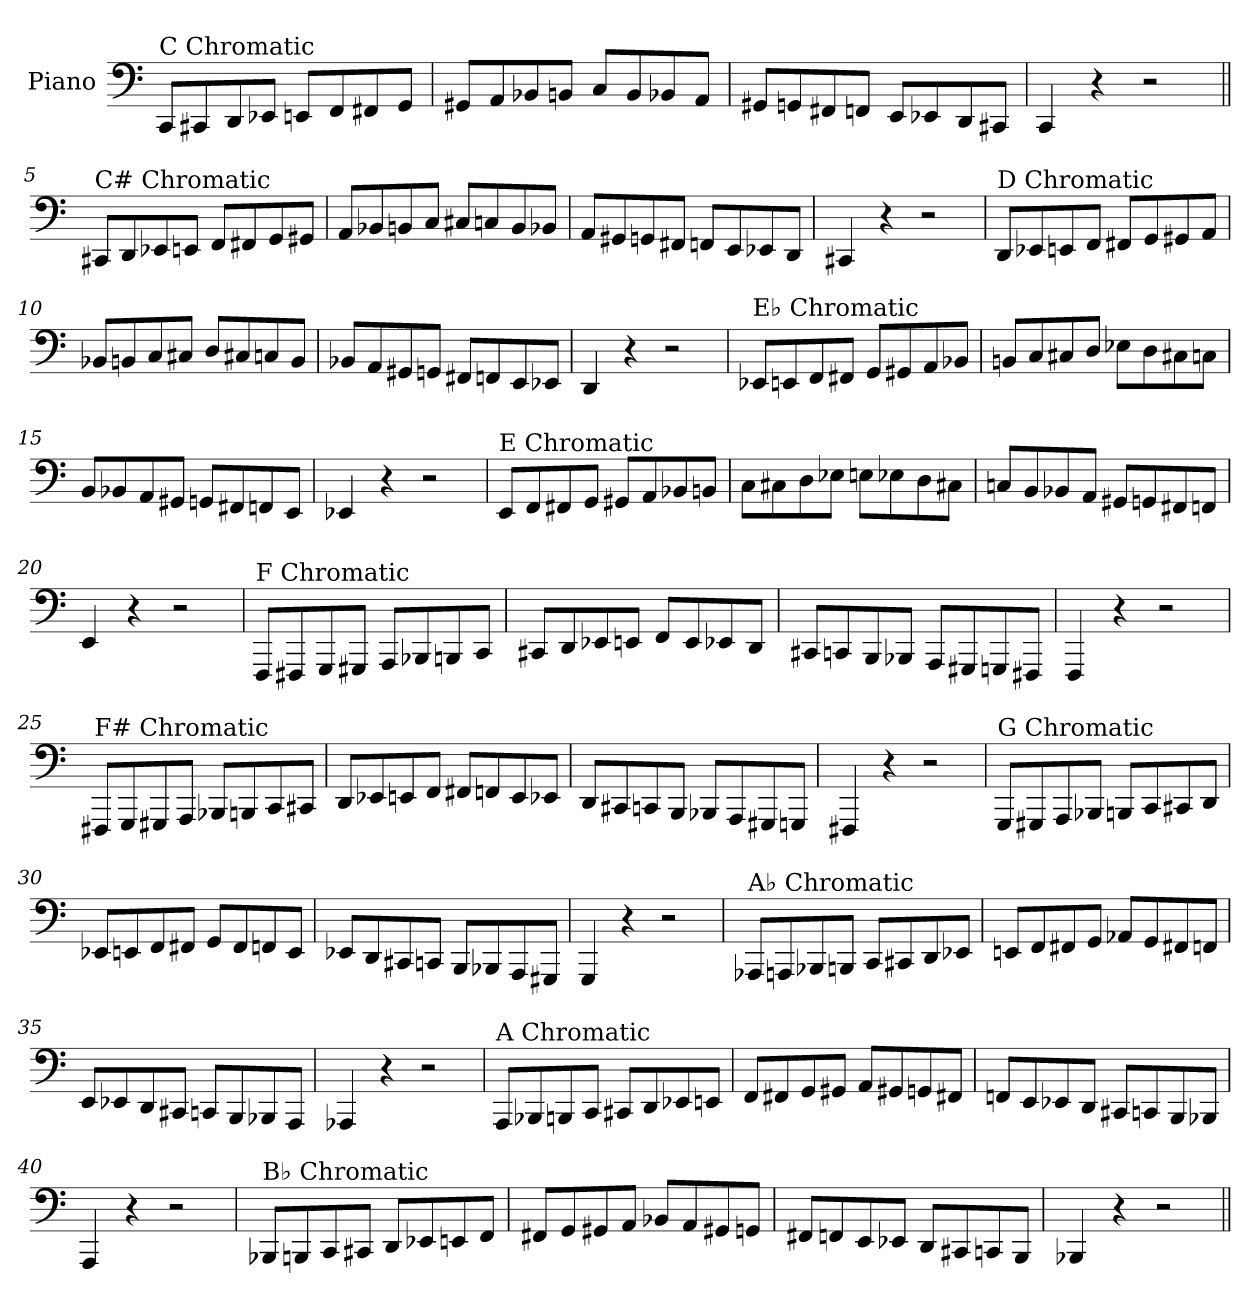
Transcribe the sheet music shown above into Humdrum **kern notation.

**kern
*part1
*staff1
*I"Piano
*I'Pno.
*clefF4
*k[]
=1
!LO:TX:a:t=C Chromatic
8CC/L
8CC#X/
8DD/
8EE-X/J
8EEn/L
8FF/
8FF#X/
8GG/J
=2
8GG#X/L
8AA/
8BB-X/
8BBn/J
8C/L
8BB/
8BB-X/
8AA/J
=3
8GG#X/L
8GGn/
8FF#X/
8FFn/J
8EE/L
8EE-X/
8DD/
8CC#X/J
=4
4CC/
4r
2r
!!LO:LB:g=z
=5||
!LO:TX:a:t=C# Chromatic
8CC#X/L
8DD/
8EE-X/
8EEn/J
8FF/L
8FF#X/
8GG/
8GG#X/J
=6
8AA/L
8BB-X/
8BBn/
8C/J
8C#X/L
8Cn/
8BB/
8BB-X/J
=7
8AA/L
8GG#X/
8GGn/
8FF#X/J
8FFn/L
8EE/
8EE-X/
8DD/J
=8
4CC#X/
4r
2r
!!LO:LB:g=z
=9
!LO:TX:a:t=D Chromatic
8DD/L
8EE-X/
8EEn/
8FF/J
8FF#X/L
8GG/
8GG#X/
8AA/J
=10
8BB-X/L
8BBn/
8C/
8C#X/J
8D/L
8C#X/
8Cn/
8BB/J
=11
8BB-X/L
8AA/
8GG#X/
8GGn/J
8FF#X/L
8FFn/
8EE/
8EE-X/J
=12
4DD/
4r
2r
!!LO:LB:g=z
=13
!LO:TX:a:t=E♭ Chromatic
8EE-X/L
8EEn/
8FF/
8FF#X/J
8GG/L
8GG#X/
8AA/
8BB-X/J
=14
8BBn/L
8C/
8C#X/
8D/J
8E-X\L
8D\
8C#X\
8Cn\J
=15
8BB/L
8BB-X/
8AA/
8GG#X/J
8GGn/L
8FF#X/
8FFn/
8EE/J
=16
4EE-X/
4r
2r
!!LO:LB:g=z
=17
!LO:TX:a:t=E Chromatic
8EE/L
8FF/
8FF#X/
8GG/J
8GG#X/L
8AA/
8BB-X/
8BBn/J
=18
8C\L
8C#X\
8D\
8E-X\J
8En\L
8E-X\
8D\
8C#X\J
=19
8Cn/L
8BB/
8BB-X/
8AA/J
8GG#X/L
8GGn/
8FF#X/
8FFn/J
=20
4EE/
4r
2r
!!LO:LB:g=z
=21
!LO:TX:a:t=F Chromatic
8FFF/L
8FFF#X/
8GGG/
8GGG#X/J
8AAA/L
8BBB-X/
8BBBn/
8CC/J
=22
8CC#X/L
8DD/
8EE-X/
8EEn/J
8FF/L
8EE/
8EE-X/
8DD/J
=23
8CC#X/L
8CCn/
8BBB/
8BBB-X/J
8AAA/L
8GGG#X/
8GGGn/
8FFF#X/J
=24
4FFF/
4r
2r
!!LO:PB:g=z
=25
!LO:TX:a:t=F# Chromatic
8FFF#X/L
8GGG/
8GGG#X/
8AAA/J
8BBB-X/L
8BBBn/
8CC/
8CC#X/J
=26
8DD/L
8EE-X/
8EEn/
8FF/J
8FF#X/L
8FFn/
8EE/
8EE-X/J
=27
8DD/L
8CC#X/
8CCn/
8BBB/J
8BBB-X/L
8AAA/
8GGG#X/
8GGGn/J
=28
4FFF#X/
4r
2r
!!LO:LB:g=z
=29
!LO:TX:a:t=G Chromatic
8GGG/L
8GGG#X/
8AAA/
8BBB-X/J
8BBBn/L
8CC/
8CC#X/
8DD/J
=30
8EE-X/L
8EEn/
8FF/
8FF#X/J
8GG/L
8FF#/
8FFn/
8EE/J
=31
8EE-X/L
8DD/
8CC#X/
8CCn/J
8BBB/L
8BBB-X/
8AAA/
8GGG#X/J
=32
4GGG/
4r
2r
!!LO:LB:g=z
=33
!LO:TX:a:t=A♭ Chromatic
8AAA-X/L
8AAAn/
8BBB-X/
8BBBn/J
8CC/L
8CC#X/
8DD/
8EE-X/J
=34
8EEn/L
8FF/
8FF#X/
8GG/J
8AA-X/L
8GG/
8FF#X/
8FFn/J
=35
8EE/L
8EE-X/
8DD/
8CC#X/J
8CCn/L
8BBB/
8BBB-X/
8AAA/J
=36
4AAA-X/
4r
2r
!!LO:LB:g=z
=37
!LO:TX:a:t=A Chromatic
8AAA/L
8BBB-X/
8BBBn/
8CC/J
8CC#X/L
8DD/
8EE-X/
8EEn/J
=38
8FF/L
8FF#X/
8GG/
8GG#X/J
8AA/L
8GG#X/
8GGn/
8FF#X/J
=39
8FFn/L
8EE/
8EE-X/
8DD/J
8CC#X/L
8CCn/
8BBB/
8BBB-X/J
=40
4AAA/
4r
2r
!!LO:LB:g=z
=41
!LO:TX:a:t=B♭ Chromatic
8BBB-X/L
8BBBn/
8CC/
8CC#X/J
8DD/L
8EE-X/
8EEn/
8FF/J
=42
8FF#X/L
8GG/
8GG#X/
8AA/J
8BB-X/L
8AA/
8GG#X/
8GGn/J
=43
8FF#X/L
8FFn/
8EE/
8EE-X/J
8DD/L
8CC#X/
8CCn/
8BBB/J
=44
4BBB-X/
4r
2r
=||
*-
